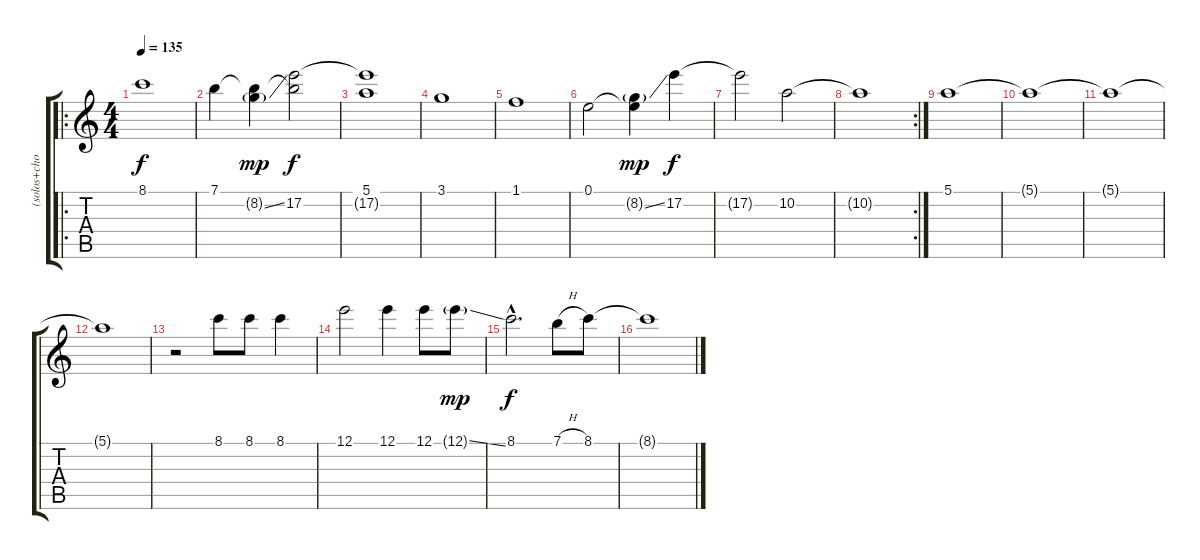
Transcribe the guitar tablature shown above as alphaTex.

\track ("(solos+choeurs)" "(solos+cho") {instrument distortionguitar}
\staff {score tabs}
\tuning (E4 B3 G3 D3 A2 E2) {hide}
\ro
\ts (4 4)
\section ("" "")
\tempo 135
\clef g2
\ks c
8.1.1{dy f} |
7.1.4 (7.1{t} 8.2{ss g}).4{dy mp} (7.1{t} 17.2).2{dy f} |
(5.1 17.2{t}).1 |
3.1.1 |
1.1.1 |
0.1.2 (0.1{t} 8.2{ss g}).4{dy mp} 17.2.4{dy f} |
17.2{t}.2 10.2.2 |
\rc 2
10.2{t}.1 |
\section ("" "")
5.1.1 |
5.1{t}.1 |
5.1{t}.1 |
5.1{t}.1 |
\section ("" "")
r.2 8.1.8 8.1.8 8.1.4 |
12.1.2 12.1.4 12.1.8 12.1{ss g}.8{dy mp} |
8.1{hac}.2{d dy f} 7.1{h}.8 8.1.8 |
8.1{t}.1
